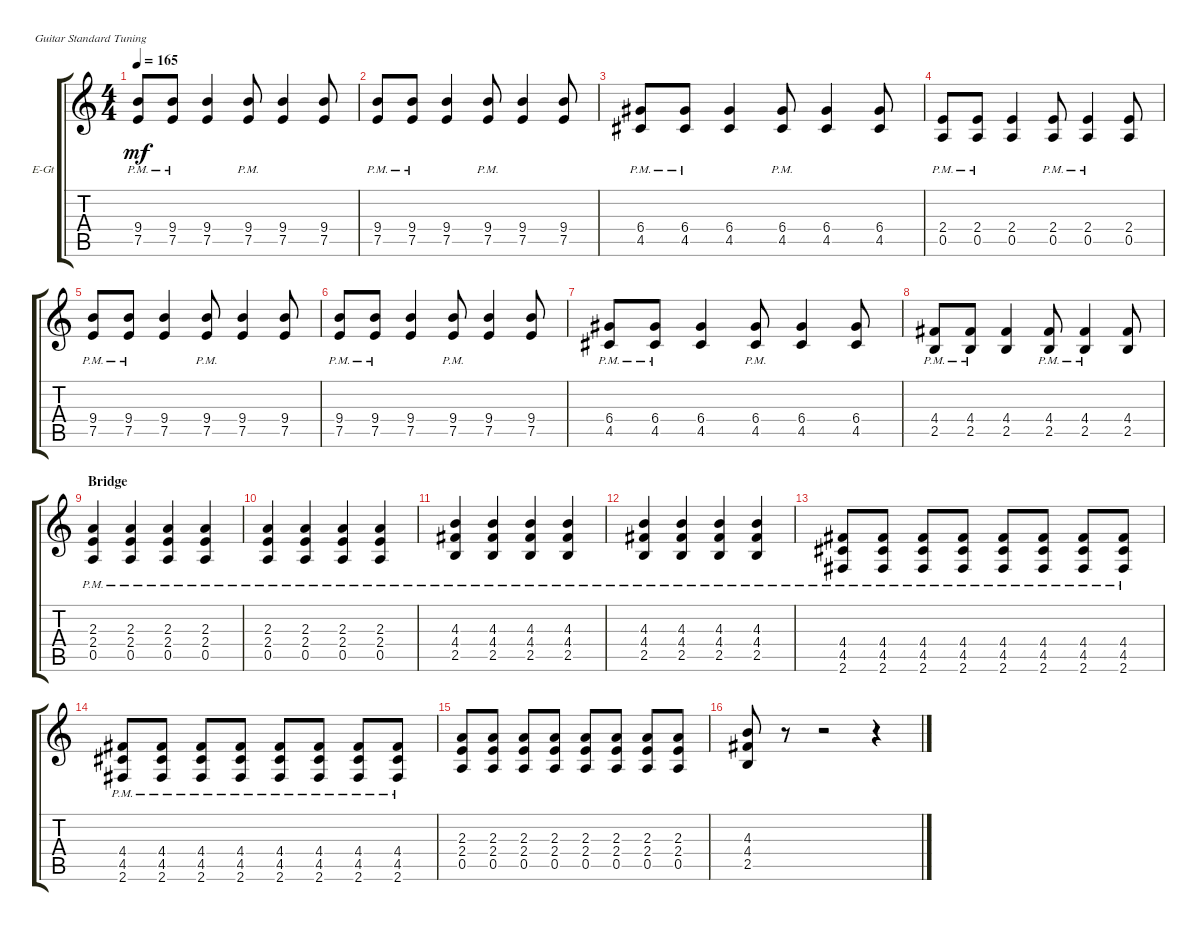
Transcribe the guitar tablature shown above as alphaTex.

\defaultSystemsLayout 4
\bracketExtendMode groupsimilarinstruments
\firstSystemTrackNameOrientation horizontal
\otherSystemsTrackNameOrientation horizontal
\track ("Rocky joe Guitar" "E-Gt") {instrument distortionguitar}
\staff {score tabs}
\tuning (E4 B3 G3 D3 A2 E2)
\ts (4 4)
\tempo 165
\clef g2
\ks c
(7.5{pm} 9.4{pm}).8{dy mf} (7.5{pm} 9.4{pm}).8 (7.5 9.4).4 (7.5{pm} 9.4{pm}).8 (7.5 9.4).4 (7.5 9.4).8 |
(7.5{pm} 9.4{pm}).8 (7.5{pm} 9.4{pm}).8 (7.5 9.4).4 (7.5{pm} 9.4{pm}).8 (7.5 9.4).4 (7.5 9.4).8 |
(4.5{pm} 6.4{pm}).8 (4.5{pm} 6.4{pm}).8 (4.5 6.4).4 (4.5{pm} 6.4{pm}).8 (4.5 6.4).4 (4.5 6.4).8 |
(0.5{pm} 2.4{pm}).8 (0.5{pm} 2.4{pm}).8 (0.5 2.4).4 (0.5{pm} 2.4{pm}).8 (0.5 2.4{pm}).4 (0.5 2.4).8 |
(7.5{pm} 9.4{pm}).8 (7.5{pm} 9.4{pm}).8 (7.5 9.4).4 (7.5{pm} 9.4{pm}).8 (7.5 9.4).4 (7.5 9.4).8 |
(7.5{pm} 9.4{pm}).8 (7.5{pm} 9.4{pm}).8 (7.5 9.4).4 (7.5{pm} 9.4{pm}).8 (7.5 9.4).4 (7.5 9.4).8 |
(4.5{pm} 6.4{pm}).8 (4.5{pm} 6.4{pm}).8 (4.5 6.4).4 (4.5{pm} 6.4{pm}).8 (4.5 6.4).4 (4.5 6.4).8 |
(2.5{pm} 4.4{pm}).8 (2.5{pm} 4.4{pm}).8 (2.5 4.4).4 (2.5{pm} 4.4{pm}).8 (2.5 4.4{pm}).4 (2.5 4.4).8 |
\section ("" "Bridge")
(0.5{pm} 2.4{pm} 2.3{pm}).4 (0.5{pm} 2.4{pm} 2.3{pm}).4 (0.5{pm} 2.4{pm} 2.3{pm}).4 (0.5{pm} 2.4{pm} 2.3{pm}).4 |
(0.5{pm} 2.4{pm} 2.3{pm}).4 (0.5{pm} 2.4{pm} 2.3{pm}).4 (0.5{pm} 2.4{pm} 2.3{pm}).4 (0.5{pm} 2.4{pm} 2.3{pm}).4 |
(2.5{pm} 4.4{pm} 4.3{pm}).4 (2.5{pm} 4.4{pm} 4.3{pm}).4 (2.5{pm} 4.4{pm} 4.3{pm}).4 (2.5{pm} 4.4{pm} 4.3{pm}).4 |
(2.5{pm} 4.4{pm} 4.3{pm}).4 (2.5{pm} 4.4{pm} 4.3{pm}).4 (2.5{pm} 4.4{pm} 4.3{pm}).4 (2.5{pm} 4.4{pm} 4.3{pm}).4 |
(2.6{pm} 4.5{pm} 4.4{pm}).8 (2.6{pm} 4.5{pm} 4.4{pm}).8 (2.6{pm} 4.5{pm} 4.4{pm}).8 (2.6{pm} 4.5{pm} 4.4{pm}).8 (2.6{pm} 4.5{pm} 4.4{pm}).8 (2.6{pm} 4.5{pm} 4.4{pm}).8 (2.6{pm} 4.5{pm} 4.4{pm}).8 (2.6{pm} 4.5{pm} 4.4{pm}).8 |
(2.6{pm} 4.5{pm} 4.4{pm}).8 (2.6{pm} 4.5{pm} 4.4{pm}).8 (2.6{pm} 4.5{pm} 4.4{pm}).8 (2.6{pm} 4.5{pm} 4.4{pm}).8 (2.6{pm} 4.5{pm} 4.4{pm}).8 (2.6{pm} 4.5{pm} 4.4{pm}).8 (2.6{pm} 4.5{pm} 4.4{pm}).8 (2.6{pm} 4.5{pm} 4.4{pm}).8 |
(0.5 2.4 2.3).8 (0.5 2.4 2.3).8 (0.5 2.4 2.3).8 (0.5 2.4 2.3).8 (0.5 2.4 2.3).8 (0.5 2.4 2.3).8 (0.5 2.4 2.3).8 (0.5 2.4 2.3).8 |
(2.5 4.4 4.3).8 r.8 r.2 r.4
